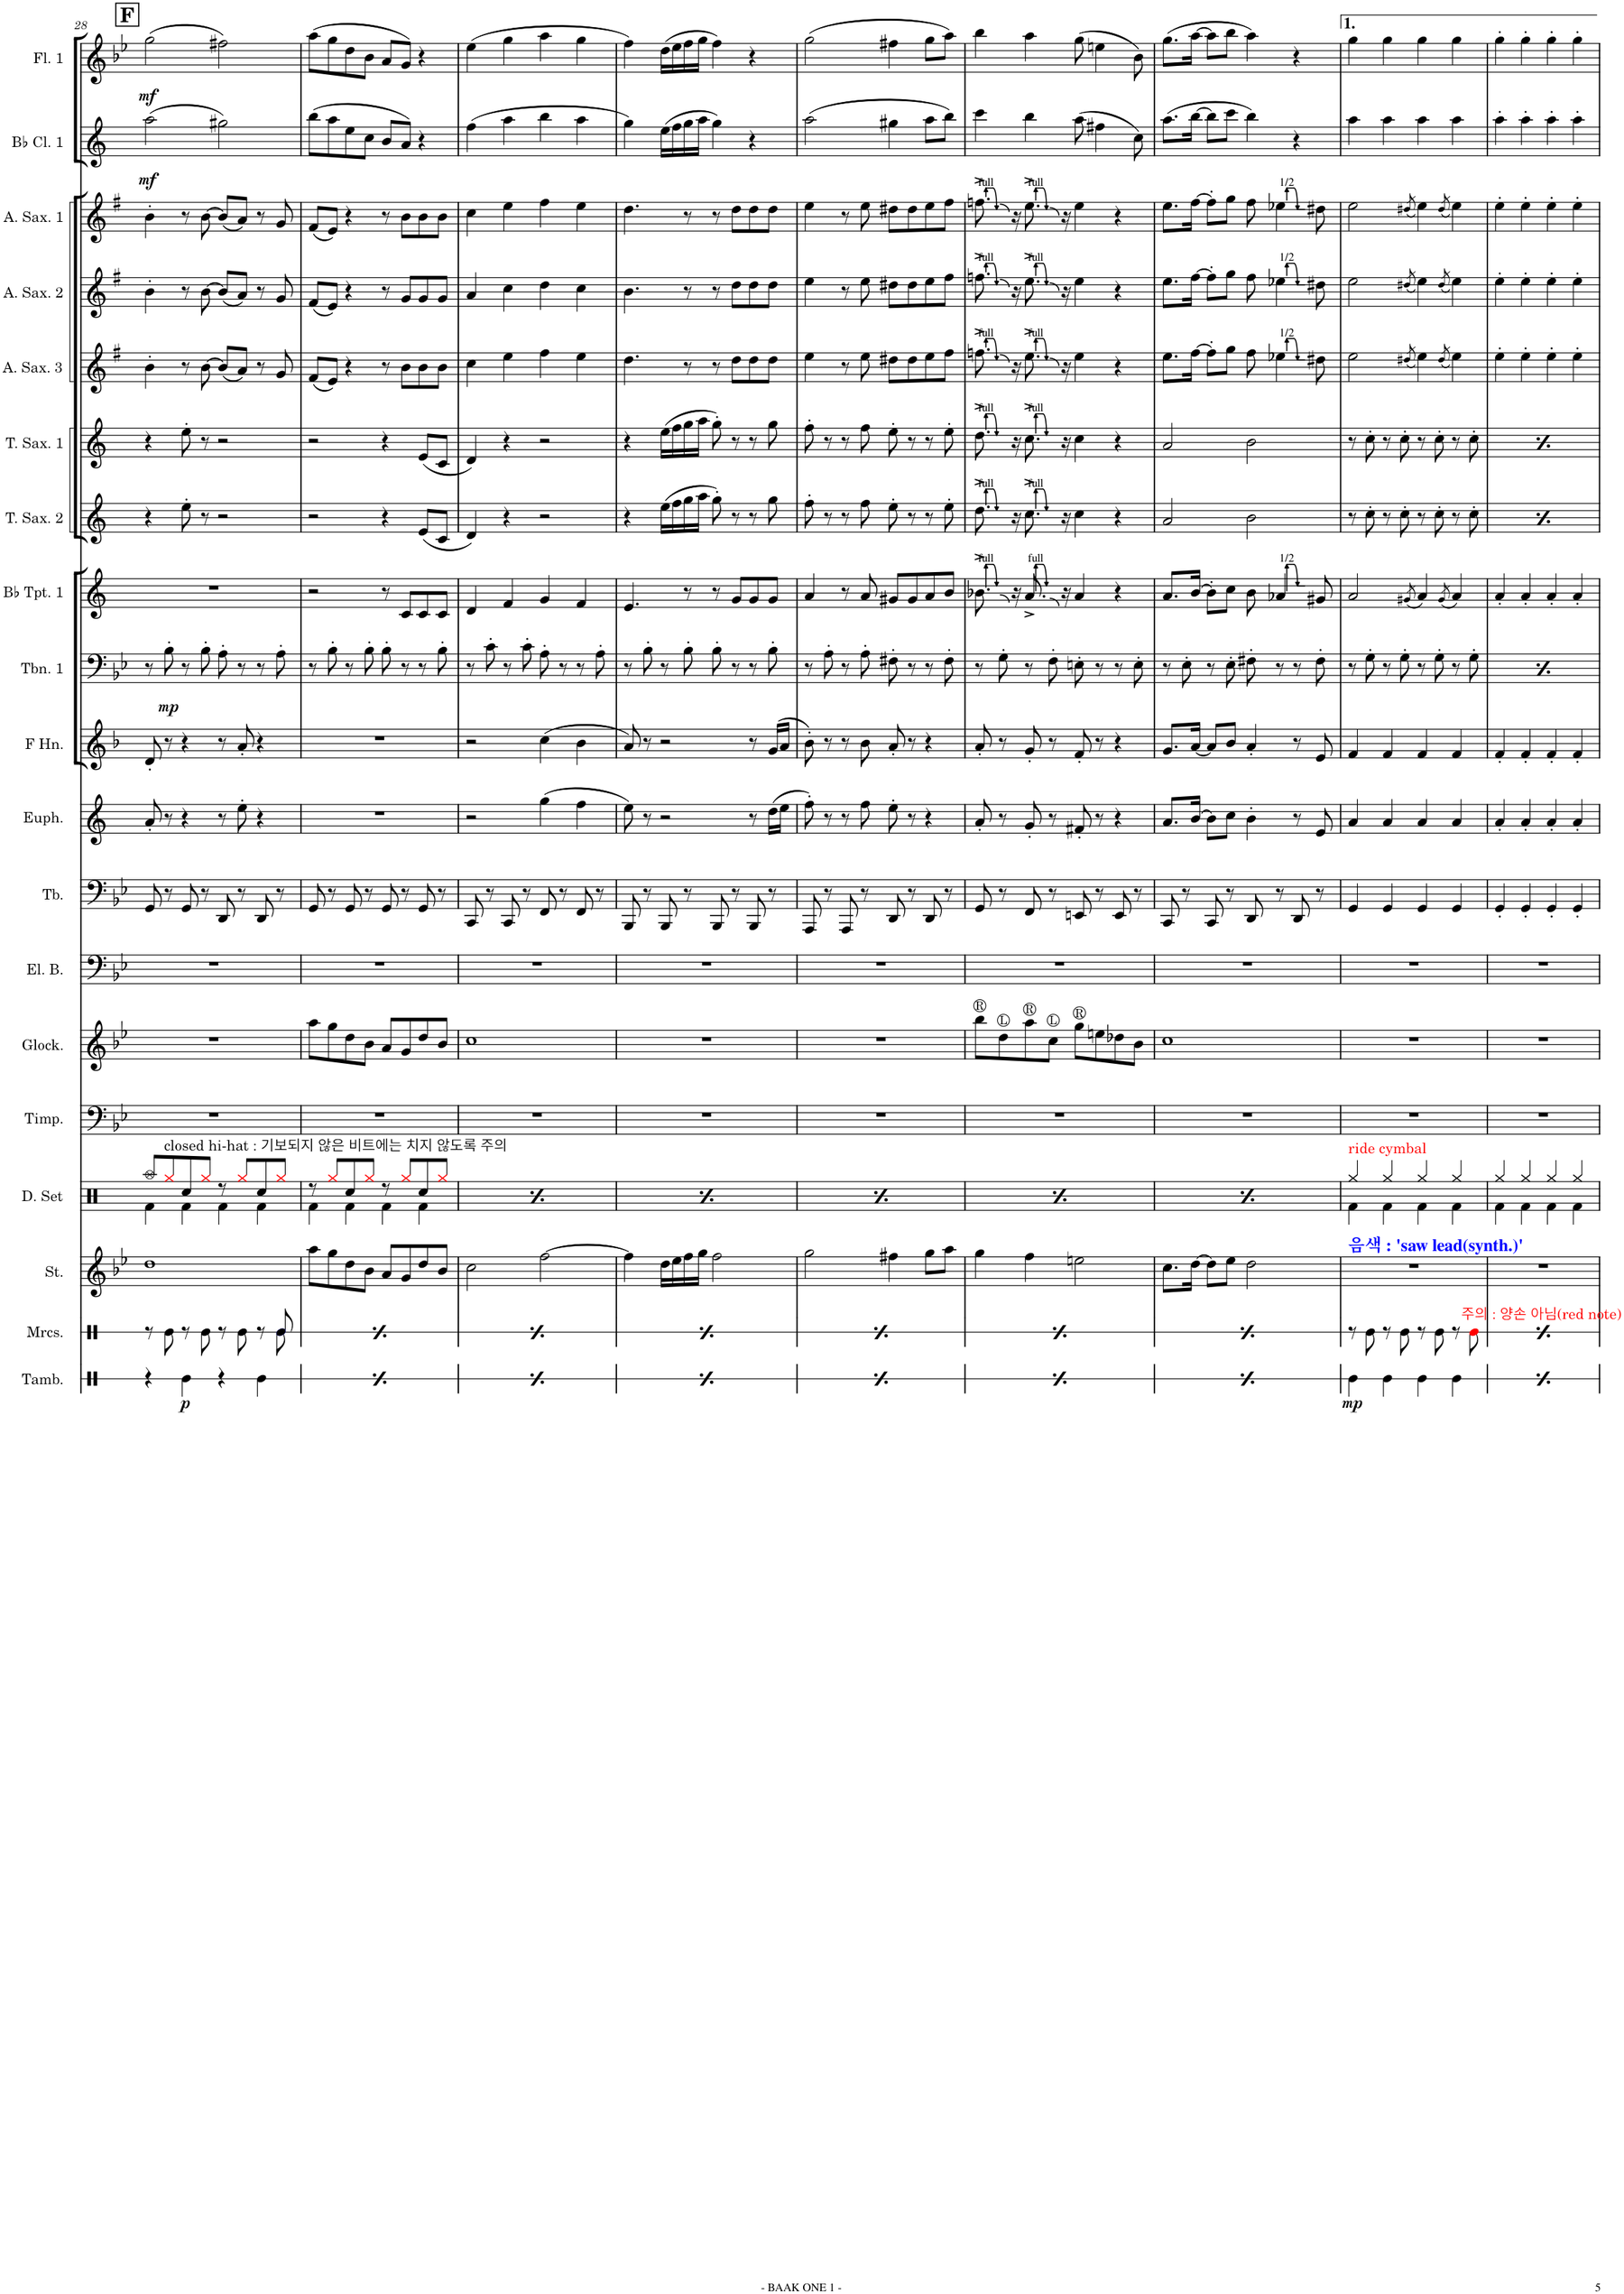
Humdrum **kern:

**kern	**dynam	**kern	**kern	**kern	**kern	**kern	**kern	**kern	**kern	**kern	**kern	**dynam	**kern	**dynam	**kern	**dynam	**kern	**kern	**kern	**kern	**kern	**kern	**kern	**kern	**kern	**kern	**dynam	**kern	**dynam	**kern	**dynam	**kern	**dynam	**kern	**dynam
*part27	*part27	*part26	*part25	*part24	*part23	*part22	*part21	*part20	*part19	*part18	*part17	*part17	*part16	*part16	*part15	*part15	*part14	*part13	*part12	*part11	*part10	*part9	*part8	*part7	*part6	*part5	*part5	*part4	*part4	*part3	*part3	*part2	*part2	*part1	*part1
*staff27	*staff27	*staff26	*staff25	*staff24	*staff23	*staff22	*staff21	*staff20	*staff19	*staff18	*staff17	*staff17	*staff16	*staff16	*staff15	*staff15	*staff14	*staff13	*staff12	*staff11	*staff10	*staff9	*staff8	*staff7	*staff6	*staff5	*staff5	*staff4	*staff4	*staff3	*staff3	*staff2	*staff2	*staff1	*staff1
*I"탬버린	*	*I"마라카스	*I"키보드 (Synth.&amp; strings)	*I"드럼세트	*I"팀파니(in  F,G,D)	*I"글로켄슈필	*I"일렉트릭 베이스	*I"튜바 (표준기보)	*I"유포늄	*I"F 호른	*I"트롬본 3	*	*I"트롬본  2	*	*I"트롬본  1	*	*I"Bb 트럼펫 4	*I"Bb 트럼펫 3	*I"Bb 트럼펫 2	*I"Bb 트럼펫 1	*I"테너 색소폰 2	*I"테너 색소폰 1	*I"알토 색소폰 3	*I"알토 색소폰 2	*I"알토 색소폰 1	*I"Bb 클라리넷 3	*	*I"Bb 클라리넷 2	*	*I"Bb 클라리넷 1	*	*I"플루트 2	*	*I"플루트 1	*
!!LO:PB:g=z
*clefX	*	*clefX	*clefG2	*clefX	*clefF4	*clefG2	*clefF4	*clefF4	*clefG2	*clefG2	*clefF4	*	*clefF4	*	*clefF4	*	*clefG2	*clefG2	*clefG2	*clefG2	*clefG2	*clefG2	*clefG2	*clefG2	*clefG2	*clefG2	*	*clefG2	*	*clefG2	*	*clefG2	*	*clefG2	*
*	*	*	*	*	*	*Trd-14c-24	*Trd7c12	*	*Trd8c14	*Trd4c7	*	*	*	*	*	*	*Trd1c2	*Trd1c2	*Trd1c2	*Trd1c2	*Trd8c14	*Trd8c14	*Trd5c9	*Trd5c9	*Trd5c9	*Trd1c2	*	*Trd1c2	*	*Trd1c2	*	*	*	*	*
*k[]	*	*k[]	*k[b-e-]	*k[]	*k[b-e-]	*k[b-e-]	*k[b-e-]	*k[b-e-]	*k[]	*k[b-]	*k[b-e-]	*	*k[b-e-]	*	*k[b-e-]	*	*k[]	*k[]	*k[]	*k[]	*k[]	*k[]	*k[f#]	*k[f#]	*k[f#]	*k[]	*	*k[]	*	*k[]	*	*k[b-e-]	*	*k[b-e-]	*
*M4/4	*	*M4/4	*M4/4	*M4/4	*M4/4	*M4/4	*M4/4	*M4/4	*M4/4	*M4/4	*M4/4	*	*M4/4	*	*M4/4	*	*M4/4	*M4/4	*M4/4	*M4/4	*M4/4	*M4/4	*M4/4	*M4/4	*M4/4	*M4/4	*	*M4/4	*	*M4/4	*	*M4/4	*	*M4/4	*
!!LO:REH:place=s1:a:B:cj:fs=14:t=F
=28	=28	=28	=28	=28	=28	=28	=28	=28	=28	=28	=28	=28	=28	=28	=28	=28	=28	=28	=28	=28	=28	=28	=28	=28	=28	=28	=28	=28	=28	=28	=28	=28	=28	=28	=28
*	*	*^	*	*^	*	*	*	*	*	*	*	*	*	*	*	*	*	*	*	*	*	*	*	*	*	*	*	*	*	*	*	*	*	*	*
!	!	!	!	!	!	!	!	!	!	!	!	!	!	!	!	!	!	!	!	!	!	!	!	!	!	!	!	!	!	!	!LO:DY:b	!	!LO:DY:b	!	!LO:DY:b	!	!LO:DY:b
4r	.	8r	2..ryy	1dd	8Raa/L	4Rf\	1r	1r	1r	8GG/	8a'/	8d'/	8r	.	8r	.	8r	.	4e'	4e'	1r	1r	4r	4r	4b'\	4b'\	4b'\	1e	.	(2ccc	mf	(2aa\	mf	(2bb-	mf	(2gg\	mf
!	!	!	!	!	!LO:TX:a:t=closed hi-hat &colon; 기보되지 않은 비트에는 치지 않도록 주의	!	!	!	!	!	!	!	!	!	!	!	!	!	!	!	!	!	!	!	!	!	!	!	!	!	!	!	!	!	!	!	!
!	!	!	!	!	!	!	!	!	!	!	!	!	!	!LO:DY:b	!	!LO:DY:b	!	!LO:DY:b	!	!	!	!	!	!	!	!	!	!	!	!	!	!	!	!	!	!	!
.	.	8Re\	.	.	8Rggi/	.	.	.	.	8r	8r	8r	8D'	mp	8G'	mp	8B-'\	mp	.	.	.	.	.	.	.	.	.	.	.	.	.	.	.	.	.	.	.
!	!LO:DY:b	!	!	!	!	!	!	!	!	!	!	!	!	!	!	!	!	!	!	!	!	!	!	!	!	!	!	!	!	!	!	!	!	!	!	!	!
4Re\	p	8r	.	.	8Rcc/	4Rf\	.	.	.	8GG/	4r	4r	8r	.	8r	.	8r	.	8r	8r	.	.	8ee'\	8ee'\	8r	8r	8r	.	.	.	.	.	.	.	.	.	.
.	.	8Re\	.	.	8Rggi/J	.	.	.	.	8r	.	.	8D'	.	8G'	.	8B-'\	.	[8e	[8e	.	.	8r	8r	[8b\	[8b\	[8b\	.	.	.	.	.	.	.	.	.	.
4r	.	8r	.	.	8r	4Rf\	.	.	.	8DD/	8r	8r	8C'	.	8F#X'	.	8A'\	.	(8e/L]	(8e/L]	.	.	2r	2r	(8b/L]	(8b/L]	(8b/L]	.	.	2bb)	.	2gg#X\)	.	2aa)	.	2ff#X\)	.
.	.	8Re\	.	.	8Rggi/L	.	.	.	.	8r	8ee'\	8a'/	8r	.	8r	.	8r	.	8d/J)	8d/J)	.	.	.	.	8a/J)	8a/J)	8a/J)	.	.	.	.	.	.	.	.	.	.
4Re\	.	8r	.	.	8Rcc/	4Rf\	.	.	.	8DD/	4r	4r	8r	.	8r	.	8r	.	8r	8r	.	.	.	.	8r	8r	8r	.	.	.	.	.	.	.	.	.	.
.	.	8Rej/	8Re\	.	8Rggi/J	.	.	.	.	8r	.	.	8C'	.	8F#'	.	8A'\	.	8c	8c	.	.	.	.	8g/	8g/	8g/	.	.	.	.	.	.	.	.	.	.
=29	=29	=29	=29	=29	=29	=29	=29	=29	=29	=29	=29	=29	=29	=29	=29	=29	=29	=29	=29	=29	=29	=29	=29	=29	=29	=29	=29	=29	=29	=29	=29	=29	=29	=29	=29	=29	=29
!	!	!	!	!	!	!	!	!	!	!	!	!	!	!	!	!	!	!	!	!	!	!	!	!	!	!	!	!	!LO:DY:b	!	!	!	!	!	!	!	!
4r	.	8r	2..ryy	8aa\L	8r	4Rf\	1r	8aa\L	1r	8GG/	1r	1r	8r	.	8r	.	8r	.	(8B/L	(8B/L	1r	2r	2r	2r	(8f#/L	(8f#/L	(8f#/L	(8bb\L	mf	(8bb\L	.	(8bb\L	.	(8aa\L	.	(8aa\L	.
.	.	8Re\	.	8gg\	8Rggi/L	.	.	8gg\	.	8r	.	.	8D'	.	8G'	.	8B-'\	.	8A/J)	8A/J)	.	.	.	.	8e/J)	8e/J)	8e/J)	8aa\J	.	8aa\J	.	8aa\	.	8gg\J	.	8gg\	.
!	!LO:DY:b	!	!	!	!	!	!	!	!	!	!	!	!	!	!	!	!	!	!	!	!	!	!	!	!	!	!	!	!	!	!	!	!	!	!	!	!
4Re\	p	8r	.	8dd\	8Rcc/	4Rf\	.	8dd\	.	8GG/	.	.	8r	.	8r	.	8r	.	4r	4r	.	.	.	.	4r	4r	4r	8ee\L	.	8ee\L	.	8ee\	.	8dd\L	.	8dd\	.
.	.	8Re\	.	8b-\J	8Rggi/J	.	.	8b-\J	.	8r	.	.	8D'	.	8G'	.	8B-'\	.	.	.	.	.	.	.	.	.	.	8cc\J	.	8cc\J	.	8cc\J	.	8b-\J	.	8b-\J	.
4r	.	8r	.	8a/L	8r	4Rf\	.	8a/L	.	8GG/	.	.	8D'	.	8G'	.	8B-'\	.	8r	8r	.	8r	4r	4r	8r	8r	8r	8b/L	.	8b/L	.	8b/L	.	8a/L	.	8a/L	.
.	.	8Re\	.	8g/	8Rggi/L	.	.	8g/	.	8r	.	.	8r	.	8r	.	8r	.	8e	8e	.	8c/L	.	.	8b\L	8g/L	8b\L	8a/J)	.	8a/J)	.	8a/J)	.	8g/J)	.	8g/J)	.
4Re\	.	8r	.	8dd/	8Rcc/	4Rf\	.	8dd/	.	8GG/	.	.	8r	.	8r	.	8r	.	8e/L	8e/L	.	8c/	(8e/L	(8e/L	8b\	8g/	8b\	4r	.	4r	.	4r	.	4r	.	4r	.
.	.	8Rej/	8Re\	8b-/J	8Rggi/J	.	.	8b-/J	.	8r	.	.	8D'	.	8G'	.	8B-'\	.	8e/J	8e/J	.	8c/J	8c/J	8c/J	8b\J	8g/J	8b\J	.	.	.	.	.	.	.	.	.	.
=30	=30	=30	=30	=30	=30	=30	=30	=30	=30	=30	=30	=30	=30	=30	=30	=30	=30	=30	=30	=30	=30	=30	=30	=30	=30	=30	=30	=30	=30	=30	=30	=30	=30	=30	=30	=30	=30
4r	.	8r	2..ryy	2cc\	8r	4Rf\	1r	1cc	1r	8CC/	2r	2r	8r	.	8r	.	8r	.	4f	4f	1r	4d/	4d/)	4d/)	4cc\	4a/	4cc\	1r	.	(4dd	.	(4ff\	.	(4cc	.	(4ee-\	.
.	.	8Re\	.	.	8Rggi/L	.	.	.	.	8r	.	.	8E-'	.	8G'	.	8c'\	.	.	.	.	.	.	.	.	.	.	.	.	.	.	.	.	.	.	.	.
!	!LO:DY:b	!	!	!	!	!	!	!	!	!	!	!	!	!	!	!	!	!	!	!	!	!	!	!	!	!	!	!	!	!	!	!	!	!	!	!	!
4Re\	p	8r	.	.	8Rcc/	4Rf\	.	.	.	8CC/	.	.	8r	.	8r	.	8r	.	4a	4a	.	4f/	4r	4r	4ee\	4cc\	4ee\	.	.	4ff	.	4aa\	.	4ee-	.	4gg\	.
.	.	8Re\	.	.	8Rggi/J	.	.	.	.	8r	.	.	8E-'	.	8G'	.	8c'\	.	.	.	.	.	.	.	.	.	.	.	.	.	.	.	.	.	.	.	.
4r	.	8r	.	[2ff\	8r	4Rf\	.	.	.	8FF/	(4gg\	(4cc\	8E-'	.	8F'	.	8A'\	.	4b	4b	.	4g/	2r	2r	4ff#\	4dd\	4ff#\	.	.	4gg	.	4bb\	.	4ff	.	4aa\	.
.	.	8Re\	.	.	8Rggi/L	.	.	.	.	8r	.	.	8r	.	8r	.	8r	.	.	.	.	.	.	.	.	.	.	.	.	.	.	.	.	.	.	.	.
4Re\	.	8r	.	.	8Rcc/	4Rf\	.	.	.	8FF/	4ff\	4b-\	8r	.	8r	.	8r	.	4a	4a	.	4f/	.	.	4ee\	4cc\	4ee\	.	.	4ff	.	4aa\	.	4ee-	.	4gg\	.
.	.	8Rej/	8Re\	.	8Rggi/J	.	.	.	.	8r	.	.	8E-'	.	8F'	.	8A'\	.	.	.	.	.	.	.	.	.	.	.	.	.	.	.	.	.	.	.	.
=31	=31	=31	=31	=31	=31	=31	=31	=31	=31	=31	=31	=31	=31	=31	=31	=31	=31	=31	=31	=31	=31	=31	=31	=31	=31	=31	=31	=31	=31	=31	=31	=31	=31	=31	=31	=31	=31
4r	.	8r	2..ryy	4ff\]	8r	4Rf\	1r	1r	1r	8BBB-/	8ee\)	8a/)	8r	.	8r	.	8r	.	4.g	4.g	2r	4.e/	4r	4r	4.dd\	4.b\	4.dd\	2r	.	4ee)	.	4gg\)	.	4dd)	.	4ff\)	.
.	.	8Re\	.	.	8Rggi/L	.	.	.	.	8r	8r	8r	8F'	.	8D'	.	8B-'\	.	.	.	.	.	.	.	.	.	.	.	.	.	.	.	.	.	.	.	.
!	!LO:DY:b	!	!	!	!	!	!	!	!	!	!	!	!	!	!	!	!	!	!	!	!	!	!	!	!	!	!	!	!	!	!	!	!	!	!	!	!
4Re\	p	8r	.	16dd\LL	8Rcc/	4Rf\	.	.	.	8BBB-/	2r	2r	8r	.	8r	.	8r	.	.	.	.	.	(16ee\LL	(16ee\LL	.	.	.	.	.	(16ee\LL	.	(16ee\LL	.	(16dd\LL	.	(16dd\LL	.
.	.	.	.	16ee-\	.	.	.	.	.	.	.	.	.	.	.	.	.	.	.	.	.	.	16ff\	16ff\	.	.	.	.	.	16ff\J	.	16ff\	.	16ee-\J	.	16ee-\	.
.	.	8Re\	.	16ff\	8Rggi/J	.	.	.	.	8r	.	.	8F'	.	8D'	.	8B-'\	.	8r	8r	.	8r	16gg\	16gg\	8r	8r	8r	.	.	16gg\L	.	16gg\	.	16ff\L	.	16ff\	.
.	.	.	.	16gg\JJ	.	.	.	.	.	.	.	.	.	.	.	.	.	.	.	.	.	.	16aa\JJ	16aa\JJ	.	.	.	.	.	16aa\JJ	.	16aa\JJ	.	16gg\JJ	.	16gg\JJ	.
4r	.	8r	.	2ff\	8r	4Rf\	.	.	.	8BBB-/	.	.	8F'	.	8D'	.	8B-'\	.	2r	2r	8r	8r	8gg'\)	8gg'\)	8r	8r	8r	4r	.	4gg)	.	4gg\)	.	4ff)	.	4ff\)	.
.	.	8Re\	.	.	8Rggi/L	.	.	.	.	8r	.	.	8r	.	8r	.	8r	.	.	.	8g	8g/L	8r	8r	8dd\L	8dd\L	8dd\L	.	.	.	.	.	.	.	.	.	.
4Re\	.	8r	.	.	8Rcc/	4Rf\	.	.	.	8BBB-/	8r	8r	8r	.	8r	.	8r	.	.	.	8g/L	8g/	8r	8r	8dd\	8dd\	8dd\	8r	.	4r	.	4r	.	4r	.	4r	.
.	.	8Rej/	8Re\	.	8Rggi/J	.	.	.	.	8r	(16dd\LL	(16g/LL	8F'	.	8D'	.	8B-'\	.	.	.	8g/J	8g/J	8gg\	8gg\	8dd\J	8dd\J	8dd\J	(16dd\LL	.	.	.	.	.	.	.	.	.
.	.	.	.	.	.	.	.	.	.	.	16ee\JJ	16a/JJ	.	.	.	.	.	.	.	.	.	.	.	.	.	.	.	16ee\JJ	.	.	.	.	.	.	.	.	.
=32	=32	=32	=32	=32	=32	=32	=32	=32	=32	=32	=32	=32	=32	=32	=32	=32	=32	=32	=32	=32	=32	=32	=32	=32	=32	=32	=32	=32	=32	=32	=32	=32	=32	=32	=32	=32	=32
4r	.	8r	2..ryy	2gg\	8r	4Rf\	1r	1r	1r	8AAA/	8ff'\)	8b-'\)	8r	.	8r	.	8r	.	1r	2r	4a	4a/	8ff'\	8ff'\	4ee\	4ee\	4ee\	8ff')	.	(2aa	.	(2aa\	.	(2gg	.	(2gg\	.
.	.	8Re\	.	.	8Rggi/L	.	.	.	.	8r	8r	8r	8C'	.	8E-'	.	8A'\	.	.	.	.	.	8r	8r	.	.	.	8r	.	.	.	.	.	.	.	.	.
!	!LO:DY:b	!	!	!	!	!	!	!	!	!	!	!	!	!	!	!	!	!	!	!	!	!	!	!	!	!	!	!	!	!	!	!	!	!	!	!	!
4Re\	p	8r	.	.	8Rcc/	4Rf\	.	.	.	8AAA/	8r	8r	8r	.	8r	.	8r	.	.	.	8r	8r	8r	8r	8r	8r	8r	8r	.	.	.	.	.	.	.	.	.
.	.	8Re\	.	.	8Rggi/J	.	.	.	.	8r	8ff\	8b-\	8C'	.	8E-'	.	8A'\	.	.	.	8a	8a/	8ff\	8ff\	8ee\	8ee\	8ee\	8ff	.	.	.	.	.	.	.	.	.
4r	.	8r	.	4ff#X\	8r	4Rf\	.	.	.	8DD/	8ee'\	8a'/	8C'	.	8D'	.	8F#X'\	.	.	8g#X/L	8b\L	8g#X/L	8ee'\	8ee'\	8dd#X\L	8dd#X\L	8dd#X\L	8ee'	.	4gg#X	.	4gg#X\	.	4ff#X	.	4ff#X\	.
.	.	8Re\	.	.	8Rggi/L	.	.	.	.	8r	8r	8r	8r	.	8r	.	8r	.	.	8g#/J	8b\J	8g#/	8r	8r	8dd#\	8dd#\	8dd#\	8r	.	.	.	.	.	.	.	.	.
4Re\	.	8r	.	8gg\L	8Rcc/	4Rf\	.	.	.	8DD/	4r	4r	8r	.	8r	.	8r	.	.	8a/L	8cc\L	8a/	8r	8r	8ee\	8ee\	8ee\	4r	.	8aa\L	.	8aa\L	.	8gg\L	.	8gg\L	.
.	.	8Rej/	8Re\	8aa\J	8Rggi/J	.	.	.	.	8r	.	.	8C'	.	8D'	.	8F#'\	.	.	8b/J	8dd\J	8b/J	8ee'\	8ee'\	8ff#\J	8ff#\J	8ff#\J	.	.	8bb\J)	.	8bb\J)	.	8aa\J)	.	8aa\J)	.
=33	=33	=33	=33	=33	=33	=33	=33	=33	=33	=33	=33	=33	=33	=33	=33	=33	=33	=33	=33	=33	=33	=33	=33	=33	=33	=33	=33	=33	=33	=33	=33	=33	=33	=33	=33	=33	=33
4r	.	8r	2..ryy	4gg\	8r	4Rf\	1r	8bb-\L	1r	8GG/	8a'/	8a'/	8r	.	8r	.	8r	.	1r	8.b-X^	8.dd^	8.b-X^\	8.dd^\	8.dd^\	8.ffn^\	8.ffn^\	8.ffn^\	4ccc	.	4ccc	.	4ccc\	.	4bb-	.	4bb-\	.
.	.	8Re\	.	.	8Rggi/L	.	.	8dd\	.	8r	8r	8r	8B-'	.	8D'	.	8G'\	.	.	.	.	.	.	.	.	.	.	.	.	.	.	.	.	.	.	.	.
.	.	.	.	.	.	.	.	.	.	.	.	.	.	.	.	.	.	.	.	16r	16r	16r	16r	16r	16r	16r	16r	.	.	.	.	.	.	.	.	.	.
!	!LO:DY:b	!	!	!	!	!	!	!	!	!	!	!	!	!	!	!	!	!	!	!	!	!	!	!	!	!	!	!	!	!	!	!	!	!	!	!	!
4Re\	p	8r	.	4ff\	8Rcc/	4Rf\	.	8aa\	.	8FF/	8g'/	8g'/	8r	.	8r	.	8r	.	.	8.a^	8.cc^	8.a^/	8.cc^\	8.cc^\	8.ee^\	8.ee^\	8.ee^\	4bb	.	4bb	.	4bb\	.	4aa	.	4aa\	.
.	.	8Re\	.	.	8Rggi/J	.	.	8cc\J	.	8r	8r	8r	8A'	.	8C'	.	8F'\	.	.	.	.	.	.	.	.	.	.	.	.	.	.	.	.	.	.	.	.
.	.	.	.	.	.	.	.	.	.	.	.	.	.	.	.	.	.	.	.	16r	16r	16r	16r	16r	16r	16r	16r	.	.	.	.	.	.	.	.	.	.
4r	.	8r	.	2een\	8r	4Rf\	.	8gg\L	.	8EEn/	8f#X'/	8f'/	8G'	.	8BB-'	.	8En'\	.	.	4a	4cc	4a/	4cc\	4cc\	4ee\	4ee\	4ee\	(8aa	.	(8aa	.	(8aa\	.	(8gg	.	(8gg\	.
.	.	8Re\	.	.	8Rggi/L	.	.	8een\	.	8r	8r	8r	8r	.	8r	.	8r	.	.	.	.	.	.	.	.	.	.	4ff#X	.	4ff#X	.	4ff#X\	.	4een	.	4een\	.
4Re\	.	8r	.	.	8Rcc/	4Rf\	.	8dd-X\	.	8EE/	4r	4r	8r	.	8r	.	8r	.	.	4r	4r	4r	4r	4r	4r	4r	4r	.	.	.	.	.	.	.	.	.	.
.	.	8Rej/	8Re\	.	8Rggi/J	.	.	8b-\J	.	8r	.	.	8G'	.	8BB-'	.	8E'\	.	.	.	.	.	.	.	.	.	.	8cc)	.	8cc)	.	8cc\)	.	8b-)	.	8b-\)	.
=34	=34	=34	=34	=34	=34	=34	=34	=34	=34	=34	=34	=34	=34	=34	=34	=34	=34	=34	=34	=34	=34	=34	=34	=34	=34	=34	=34	=34	=34	=34	=34	=34	=34	=34	=34	=34	=34
4r	.	8r	2..ryy	8.cc\L	8r	4Rf\	1r	1cc	1r	8CC/	8.a/L	8.g/L	8r	.	8r	.	8r	.	1r	1r	8.a/L	8.a/L	2a/	2a/	8.ee\L	8.ee\L	8.ee\L	(2ff	.	(2ff	.	(8.aa\L	.	(2ee-	.	(8.gg\L	.
.	.	8Re\	.	.	8Rggi/L	.	.	.	.	8r	.	.	8G'	.	8C'	.	8E-'\	.	.	.	.	.	.	.	.	.	.	.	.	.	.	.	.	.	.	.	.
.	.	.	.	[16dd\Jk	.	.	.	.	.	.	[16b/Jk	[16a/Jk	.	.	.	.	.	.	.	.	[16b/Jk	[16b/Jk	.	.	[16ff#\Jk	[16ff#\Jk	[16ff#\Jk	.	.	.	.	[16bb\Jk	.	.	.	[16aa\Jk	.
!	!LO:DY:b	!	!	!	!	!	!	!	!	!	!	!	!	!	!	!	!	!	!	!	!	!	!	!	!	!	!	!	!	!	!	!	!	!	!	!	!
4Re\	p	8r	.	8dd\L]	8Rcc/	4Rf\	.	.	.	8CC/	8b\L]	8a/L]	8r	.	8r	.	8r	.	.	.	8b'\L]	8b'\L]	.	.	8ff#'\L]	8ff#'\L]	8ff#'\L]	.	.	.	.	8bb\L]	.	.	.	8aa\L]	.
.	.	8Re\	.	8ee-\J	8Rggi/J	.	.	.	.	8r	8cc\J	8b-/J	8G'	.	8C'	.	8E-'\	.	.	.	8cc\J	8cc\J	.	.	8gg\J	8gg\J	8gg\J	.	.	.	.	8ccc\J	.	.	.	8bb-\J	.
4r	.	8r	.	2dd\	8r	4Rf\	.	.	.	8DD/	4b'\	4a'/	8A'	.	8D'	.	8F#X'\	.	.	.	8b	8b\	2b\	2b\	8ff#\	8ff#\	8ff#\	4gg#X)	.	4ee)	.	4bb\)	.	4dd)	.	4aa\)	.
.	.	8Re\	.	.	8Rggi/L	.	.	.	.	8r	.	.	8r	.	8r	.	8r	.	.	.	4a-X	4a-X/	.	.	4ee-X\	4ee-X\	4ee-X\	.	.	.	.	.	.	.	.	.	.
4Re\	.	8r	.	.	8Rcc/	4Rf\	.	.	.	8DD/	8r	8r	8r	.	8r	.	8r	.	.	.	.	.	.	.	.	.	.	4r	.	4r	.	4r	.	4r	.	4r	.
.	.	8Rej/	8Re\	.	8Rggi/J	.	.	.	.	8r	8e/	8e/	8A'	.	8D'	.	8F#'\	.	.	.	8g#X	8g#X/	.	.	8dd#X\	8dd#X\	8dd#X\	.	.	.	.	.	.	.	.	.	.
=35	=35	=35	=35	=35	=35	=35	=35	=35	=35	=35	=35	=35	=35	=35	=35	=35	=35	=35	=35	=35	=35	=35	=35	=35	=35	=35	=35	=35	=35	=35	=35	=35	=35	=35	=35	=35	=35
!	!	!	!	!	!LO:TX:a:color=#FF0000:t=ride cymbal	!	!	!	!	!	!	!	!	!	!	!	!	!	!	!	!	!	!	!	!	!	!	!	!	!	!	!	!	!	!	!	!
!	!	!	!	!LO:TX:a:B:color=#0000FF:t=음색 &colon; 'saw lead(synth.)'	!	!	!	!	!	!	!	!	!	!	!	!	!	!	!	!	!	!	!	!	!	!	!	!	!	!	!	!	!	!	!	!	!
!	!LO:DY:b	!	!	!	!	!	!	!	!	!	!	!	!	!	!	!	!	!	!	!	!	!	!	!	!	!	!	!	!	!	!	!	!	!	!	!	!
*	*	*v	*v	*	*	*	*	*	*	*	*	*	*	*	*	*	*	*	*	*	*	*	*	*	*	*	*	*	*	*	*	*	*	*	*	*	*
4Re\	mp	8r	1r	4Rgg/	4Rf\	1r	1r	1r	4GG/	4a/	4f/	8r	.	8r	.	8r	.	1r	1r	2a	2a/	8r	8r	2ee\	2ee\	2ee\	4aa	.	4ee	.	4aa\	.	4bb-	.	4gg\	.
.	.	8Re\	.	.	.	.	.	.	.	.	.	8B-'	.	8D'	.	8G'\	.	.	.	.	.	8cc'\	8cc'\	.	.	.	.	.	.	.	.	.	.	.	.	.
4Re\	.	8r	.	4Rgg/	4Rf\	.	.	.	4GG/	4a/	4f/	8r	.	8r	.	8r	.	.	.	.	.	8r	8r	.	.	.	4aa	.	4ee	.	4aa\	.	4bb-	.	4gg\	.
.	.	8Re\	.	.	.	.	.	.	.	.	.	8B-'	.	8D'	.	8G'\	.	.	.	.	.	8cc'\	8cc'\	.	.	.	.	.	.	.	.	.	.	.	.	.
.	.	.	.	.	.	.	.	.	.	.	.	.	.	.	.	.	.	.	.	(8qg#X	(8qg#X/	.	.	(8qdd#X/	(8qdd#X/	(8qdd#X/	.	.	.	.	.	.	.	.	.	.
4Re\	.	8r	.	4Rgg/	4Rf\	.	.	.	4GG/	4a/	4f/	8r	.	8r	.	8r	.	.	.	4a)	4a/)	8r	8r	4ee\)	4ee\)	4ee\)	4aa	.	4ee	.	4aa\	.	4bb-	.	4gg\	.
.	.	8Re\	.	.	.	.	.	.	.	.	.	8B-'	.	8D'	.	8G'\	.	.	.	.	.	8cc'\	8cc'\	.	.	.	.	.	.	.	.	.	.	.	.	.
.	.	.	.	.	.	.	.	.	.	.	.	.	.	.	.	.	.	.	.	(8qg#	(8qg#/	.	.	(8qdd#/	(8qdd#/	(8qdd#/	.	.	.	.	.	.	.	.	.	.
4Re\	.	8r	.	4Rgg/	4Rf\	.	.	.	4GG/	4a/	4f/	8r	.	8r	.	8r	.	.	.	4a)	4a/)	8r	8r	4ee\)	4ee\)	4ee\)	4aa	.	4ee	.	4aa\	.	4bb-	.	4gg\	.
!	!	!LO:TX:a:color=#FF0000:t=주의 &colon; 양손 아님(red note)	!	!	!	!	!	!	!	!	!	!	!	!	!	!	!	!	!	!	!	!	!	!	!	!	!	!	!	!	!	!	!	!	!	!
.	.	8Rei\	.	.	.	.	.	.	.	.	.	8B-'	.	8D'	.	8G'\	.	.	.	.	.	8cc'\	8cc'\	.	.	.	.	.	.	.	.	.	.	.	.	.
=36	=36	=36	=36	=36	=36	=36	=36	=36	=36	=36	=36	=36	=36	=36	=36	=36	=36	=36	=36	=36	=36	=36	=36	=36	=36	=36	=36	=36	=36	=36	=36	=36	=36	=36	=36	=36
!	!LO:DY:b	!	!	!	!	!	!	!	!	!	!	!	!	!	!	!	!	!	!	!	!	!	!	!	!	!	!	!	!	!	!	!	!	!	!	!
4Re\	mp	8r	1r	4Rgg/	4Rf\	1r	1r	1r	4GG'/	4a'/	4f'/	8r	.	8r	.	8r	.	4cc'	4ee'	4a'	4a'/	8r	8r	4ee'\	4ee'\	4ee'\	4aa'	.	4ee'	.	4aa'\	.	4bb-'	.	4gg'\	.
.	.	8Re\	.	.	.	.	.	.	.	.	.	8B-'	.	8D'	.	8G'\	.	.	.	.	.	8cc'\	8cc'\	.	.	.	.	.	.	.	.	.	.	.	.	.
4Re\	.	8r	.	4Rgg/	4Rf\	.	.	.	4GG'/	4a'/	4f'/	8r	.	8r	.	8r	.	4cc'	4ee'	4a'	4a'/	8r	8r	4ee'\	4ee'\	4ee'\	4aa'	.	4ee'	.	4aa'\	.	4bb-'	.	4gg'\	.
.	.	8Re\	.	.	.	.	.	.	.	.	.	8B-'	.	8D'	.	8G'\	.	.	.	.	.	8cc'\	8cc'\	.	.	.	.	.	.	.	.	.	.	.	.	.
4Re\	.	8r	.	4Rgg/	4Rf\	.	.	.	4GG'/	4a'/	4f'/	8r	.	8r	.	8r	.	4cc'	4ee'	4a'	4a'/	8r	8r	4ee'\	4ee'\	4ee'\	4aa'	.	4ee'	.	4aa'\	.	4bb-'	.	4gg'\	.
.	.	8Re\	.	.	.	.	.	.	.	.	.	8B-'	.	8D'	.	8G'\	.	.	.	.	.	8cc'\	8cc'\	.	.	.	.	.	.	.	.	.	.	.	.	.
4Re\	.	8r	.	4Rgg/	4Rf\	.	.	.	4GG'/	4a'/	4f'/	8r	.	8r	.	8r	.	4cc'	4ee'	4a'	4a'/	8r	8r	4ee'\	4ee'\	4ee'\	4aa'	.	4ee'	.	4aa'\	.	4bb-'	.	4gg'\	.
!	!	!LO:TX:a:color=#FF0000:t=주의 &colon; 양손 아님(red note)	!	!	!	!	!	!	!	!	!	!	!	!	!	!	!	!	!	!	!	!	!	!	!	!	!	!	!	!	!	!	!	!	!	!
.	.	8Rei\	.	.	.	.	.	.	.	.	.	8B-'	.	8D'	.	8G'\	.	.	.	.	.	8cc'\	8cc'\	.	.	.	.	.	.	.	.	.	.	.	.	.
*	*	*	*	*v	*v	*	*	*	*	*	*	*	*	*	*	*	*	*	*	*	*	*	*	*	*	*	*	*	*	*	*	*	*	*	*	*
=	=	=	=	=	=	=	=	=	=	=	=	=	=	=	=	=	=	=	=	=	=	=	=	=	=	=	=	=	=	=	=	=	=	=	=
*-	*-	*-	*-	*-	*-	*-	*-	*-	*-	*-	*-	*-	*-	*-	*-	*-	*-	*-	*-	*-	*-	*-	*-	*-	*-	*-	*-	*-	*-	*-	*-	*-	*-	*-	*-
